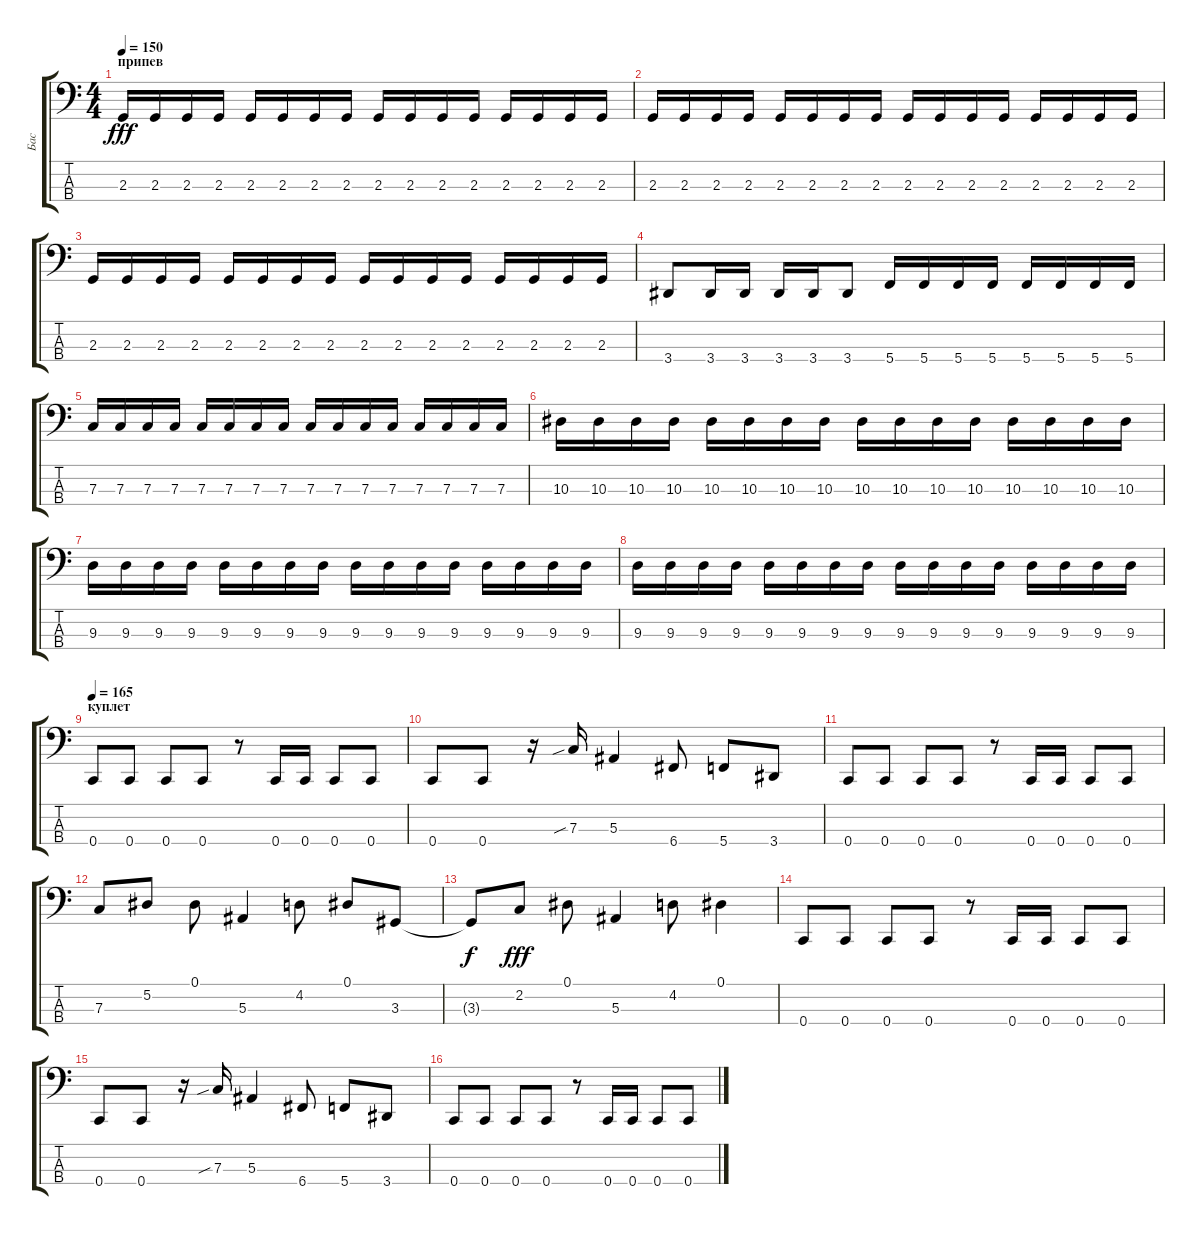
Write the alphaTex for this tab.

\track ("Бас" "Бас") {instrument electricbassfinger}
\staff {score tabs}
\tuning (Eb2 Bb1 F1 C1) {hide}
\ts (4 4)
\section ("" "припев")
\tempo 150
\clef f4
\ks c
2.3.16{dy fff} 2.3.16 2.3.16 2.3.16 2.3.16 2.3.16 2.3.16 2.3.16 2.3.16 2.3.16 2.3.16 2.3.16 2.3.16 2.3.16 2.3.16 2.3.16 |
2.3.16 2.3.16 2.3.16 2.3.16 2.3.16 2.3.16 2.3.16 2.3.16 2.3.16 2.3.16 2.3.16 2.3.16 2.3.16 2.3.16 2.3.16 2.3.16 |
2.3.16 2.3.16 2.3.16 2.3.16 2.3.16 2.3.16 2.3.16 2.3.16 2.3.16 2.3.16 2.3.16 2.3.16 2.3.16 2.3.16 2.3.16 2.3.16 |
3.4.8 3.4.16 3.4.16 3.4.16 3.4.16 3.4.8 5.4.16 5.4.16 5.4.16 5.4.16 5.4.16 5.4.16 5.4.16 5.4.16 |
7.3.16 7.3.16 7.3.16 7.3.16 7.3.16 7.3.16 7.3.16 7.3.16 7.3.16 7.3.16 7.3.16 7.3.16 7.3.16 7.3.16 7.3.16 7.3.16 |
10.3.16 10.3.16 10.3.16 10.3.16 10.3.16 10.3.16 10.3.16 10.3.16 10.3.16 10.3.16 10.3.16 10.3.16 10.3.16 10.3.16 10.3.16 10.3.16 |
9.3.16 9.3.16 9.3.16 9.3.16 9.3.16 9.3.16 9.3.16 9.3.16 9.3.16 9.3.16 9.3.16 9.3.16 9.3.16 9.3.16 9.3.16 9.3.16 |
9.3.16 9.3.16 9.3.16 9.3.16 9.3.16 9.3.16 9.3.16 9.3.16 9.3.16 9.3.16 9.3.16 9.3.16 9.3.16 9.3.16 9.3.16 9.3.16 |
\section ("" "куплет")
\tempo 165
0.4.8 0.4.8 0.4.8 0.4.8 r.8 0.4.16 0.4.16 0.4.8 0.4.8 |
0.4.8 0.4.8 r.16 7.3{sib}.16 5.3.4 6.4.8 5.4.8 3.4.8 |
0.4.8 0.4.8 0.4.8 0.4.8 r.8 0.4.16 0.4.16 0.4.8 0.4.8 |
7.3.8 5.2.8 0.1.8 5.3.4 4.2.8 0.1.8 3.3.8 |
3.3{t}.8{dy f} 2.2.8{dy fff} 0.1.8 5.3.4 4.2.8 0.1.4 |
0.4.8 0.4.8 0.4.8 0.4.8 r.8 0.4.16 0.4.16 0.4.8 0.4.8 |
0.4.8 0.4.8 r.16 7.3{sib}.16 5.3.4 6.4.8 5.4.8 3.4.8 |
0.4.8 0.4.8 0.4.8 0.4.8 r.8 0.4.16 0.4.16 0.4.8 0.4.8
